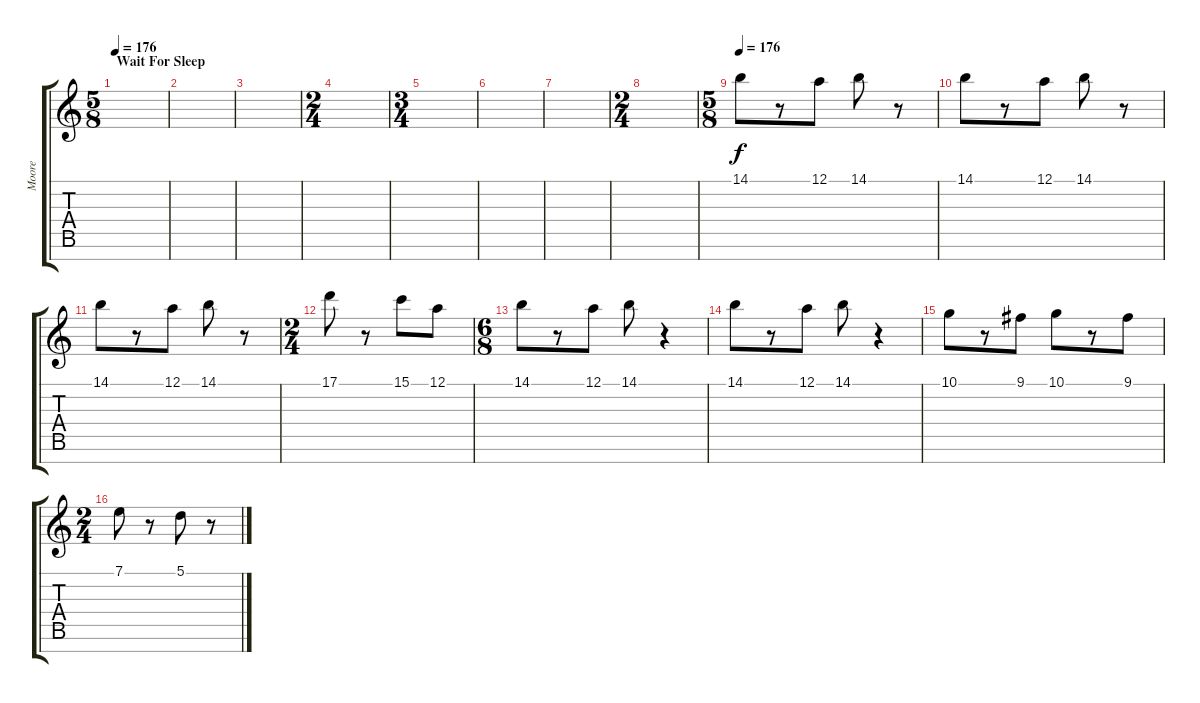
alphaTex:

\track ("Moore" "Moore") {instrument lead2sawtooth}
\staff {score tabs}
\tuning (A4 E4 C4 G3 D3 A2 E2) {hide}
\ts (5 8)
\section ("" "Wait For Sleep")
\tempo 176
\clef g2
\ks c
|
|
|
\ts (2 4)
|
\ts (3 4)
|
|
|
\ts (2 4)
|
\ts (5 8)
\tempo 176
14.1.8 r.8 12.1.8 14.1.8 r.8 |
14.1.8 r.8 12.1.8 14.1.8 r.8 |
14.1.8 r.8 12.1.8 14.1.8 r.8 |
\ts (2 4)
17.1.8 r.8 15.1.8 12.1.8 |
\ts (6 8)
14.1.8 r.8 12.1.8 14.1.8 r.4 |
14.1.8 r.8 12.1.8 14.1.8 r.4 |
10.1.8 r.8 9.1.8 10.1.8 r.8 9.1.8 |
\ts (2 4)
7.1.8 r.8 5.1.8 r.8
